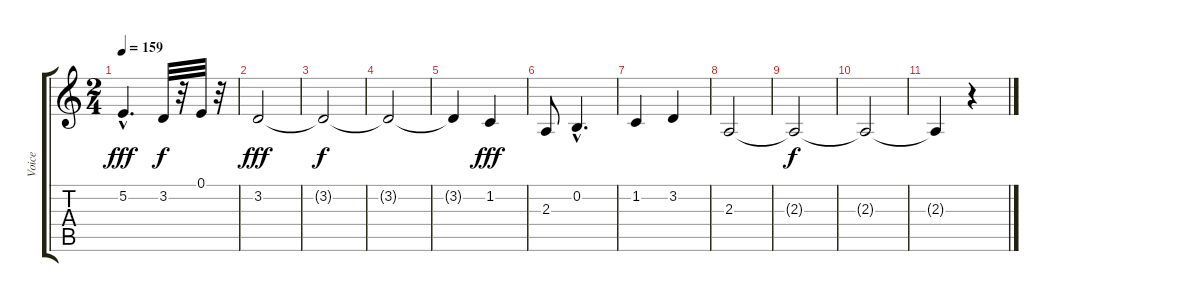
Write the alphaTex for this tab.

\track ("Voice" "Voice") {instrument oboe}
\staff {score tabs}
\tuning (E4 B3 G3 D3 A2 E2) {hide}
\ts (2 4)
\tempo 159
\clef g2
\ks c
5.2{hac}.4{d dy fff} 3.2.32{dy f} r.32 0.1.32 r.32 |
3.2.2{dy fff} |
3.2{t}.2{dy f} |
3.2{t}.2 |
3.2{t}.4 1.2.4{dy fff} |
2.3.8 0.2{hac}.4{d} |
1.2.4 3.2.4 |
2.3.2 |
2.3{t}.2{dy f} |
2.3{t}.2 |
2.3{t}.4 r.4
